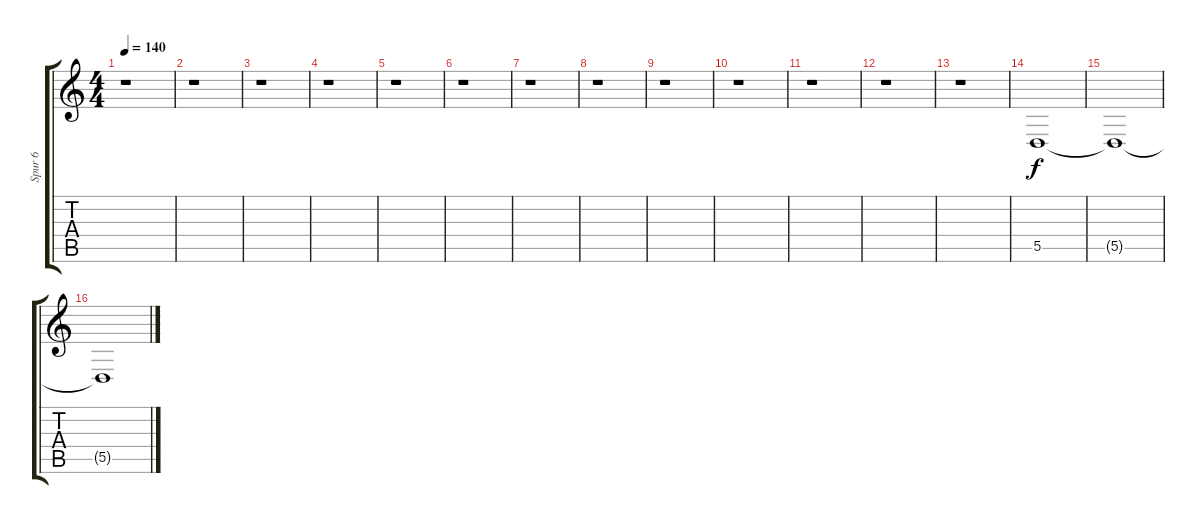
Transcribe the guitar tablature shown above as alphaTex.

\track ("Spur 6" "Spur 6") {instrument stringensemble1}
\staff {score tabs}
\tuning (E4 B3 G3 D3 A2 E2) {hide}
\ts (4 4)
\tempo 140
\clef g2
\ks c
r.1{dy f instrument stringensemble1} |
r.1 |
r.1 |
r.1 |
r.1 |
r.1 |
r.1 |
r.1 |
r.1 |
r.1 |
r.1 |
r.1 |
r.1 |
5.5.1 |
5.5{t}.1 |
5.5{t}.1
